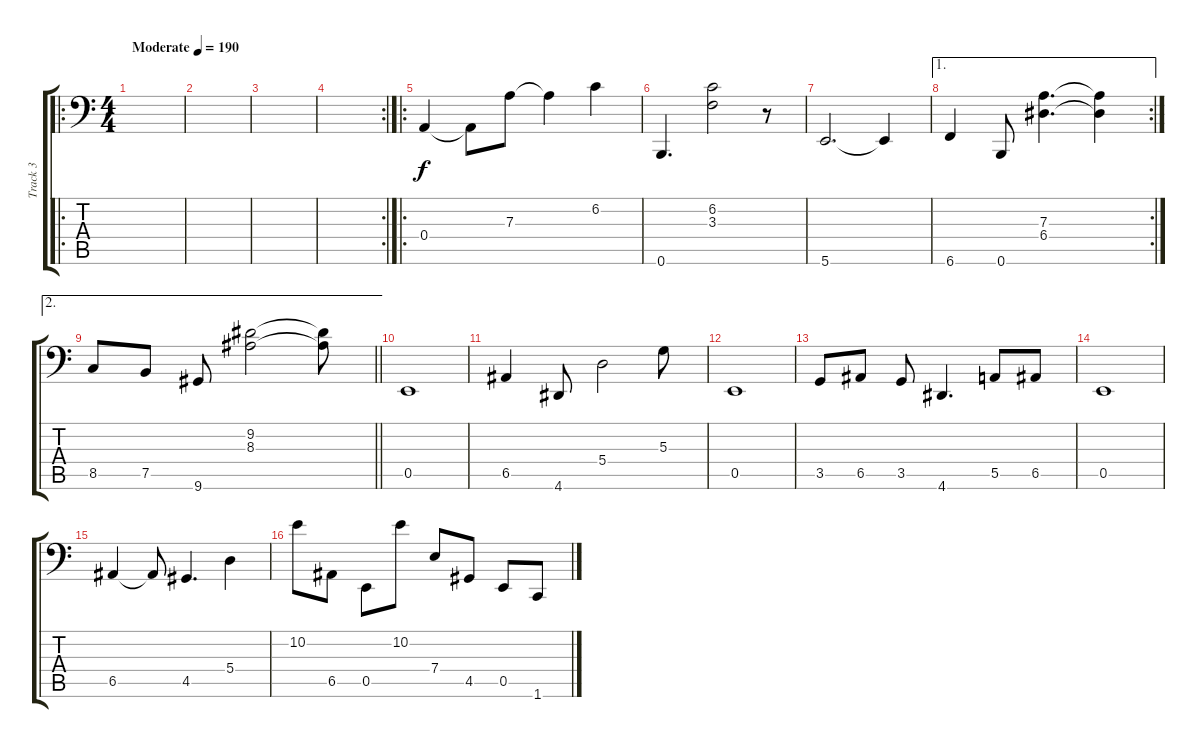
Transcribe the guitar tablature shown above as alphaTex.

\track ("Track 3" "Track 3") {instrument slapbass1}
\staff {score tabs}
\tuning (B2 Gb2 D2 A1 E1 B0) {hide}
\ro
\ts (4 4)
\tempo (190 "Moderate")
\clef f4
\ks c
|
|
|
\rc 2
|
\ro
0.4.4 0.4{t}.8 7.3.8 7.3{t}.4 6.2.4 |
0.6.4{d} (6.2 3.3).2 r.8 |
5.6.2{d} 5.6{t}.4 |
\ae 1
\rc 2
6.6.4 0.6.8 (7.3 6.4).4{d} (7.3{t} 6.4{t}).4 |
\ae 2
\barLineRight lightlight
8.5.8 7.5.8 9.6.8 (9.2 8.3).2 (9.2{t} 8.3{t}).8 |
0.5.1 |
6.5.4 4.6.8 5.4.2 5.3.8 |
0.5.1 |
3.5.8 6.5.8 3.5.8 4.6.4{d} 5.5.8 6.5.8 |
0.5.1 |
6.5.4 6.5{t}.8 4.5.4{d} 5.4.4 |
10.2.8 6.5.8 0.5.8 10.2.8 7.4.8 4.5.8 0.5.8 1.6.8
